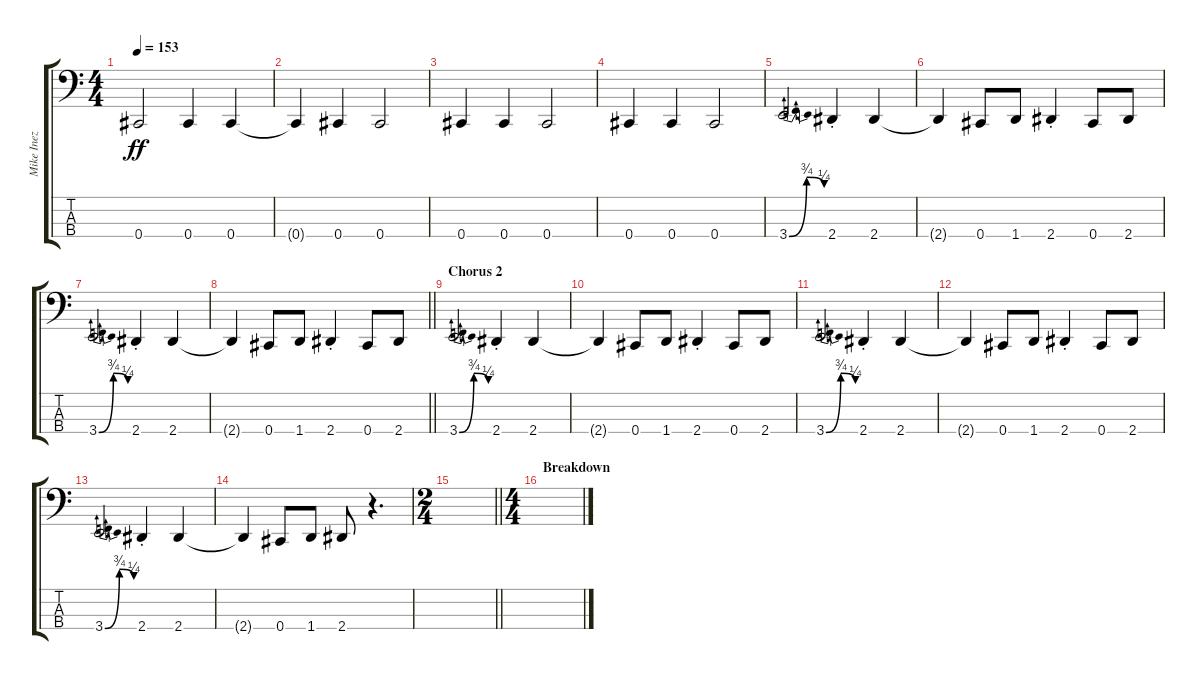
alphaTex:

\track ("Mike Inez - Bass" "Mike Inez ") {instrument electricbasspick}
\staff {score tabs}
\tuning (Gb2 Db2 Ab1 Db1) {hide}
\ts (4 4)
\tempo 153
\clef f4
\ks c
0.4.2{dy ff} 0.4.4 0.4.4 |
0.4{t}.4 0.4.4 0.4.2 |
0.4.4 0.4.4 0.4.2 |
0.4.4 0.4.4 0.4.2 |
3.4{be (bendrelease 0 0 20 3 45 3 60 1)}.2 2.4{st}.4 2.4.4 |
2.4{t}.4 0.4.8 1.4.8 2.4{st}.4 0.4.8 2.4.8 |
3.4{be (bendrelease 0 0 20 3 45 3 60 1)}.2 2.4{st}.4 2.4.4 |
\barLineRight lightlight
2.4{t}.4 0.4.8 1.4.8 2.4{st}.4 0.4.8 2.4.8 |
\section ("" "Chorus 2")
3.4{be (bendrelease 0 0 20 3 45 3 60 1)}.2 2.4{st}.4 2.4.4 |
2.4{t}.4 0.4.8 1.4.8 2.4{st}.4 0.4.8 2.4.8 |
3.4{be (bendrelease 0 0 20 3 45 3 60 1)}.2 2.4{st}.4 2.4.4 |
2.4{t}.4 0.4.8 1.4.8 2.4{st}.4 0.4.8 2.4.8 |
3.4{be (bendrelease 0 0 20 3 45 3 60 1)}.2 2.4{st}.4 2.4.4 |
2.4{t}.4 0.4.8 1.4.8 2.4.8 r.4{d} |
\ts (2 4)
\barLineRight lightlight
|
\ts (4 4)
\section ("" "Breakdown")
